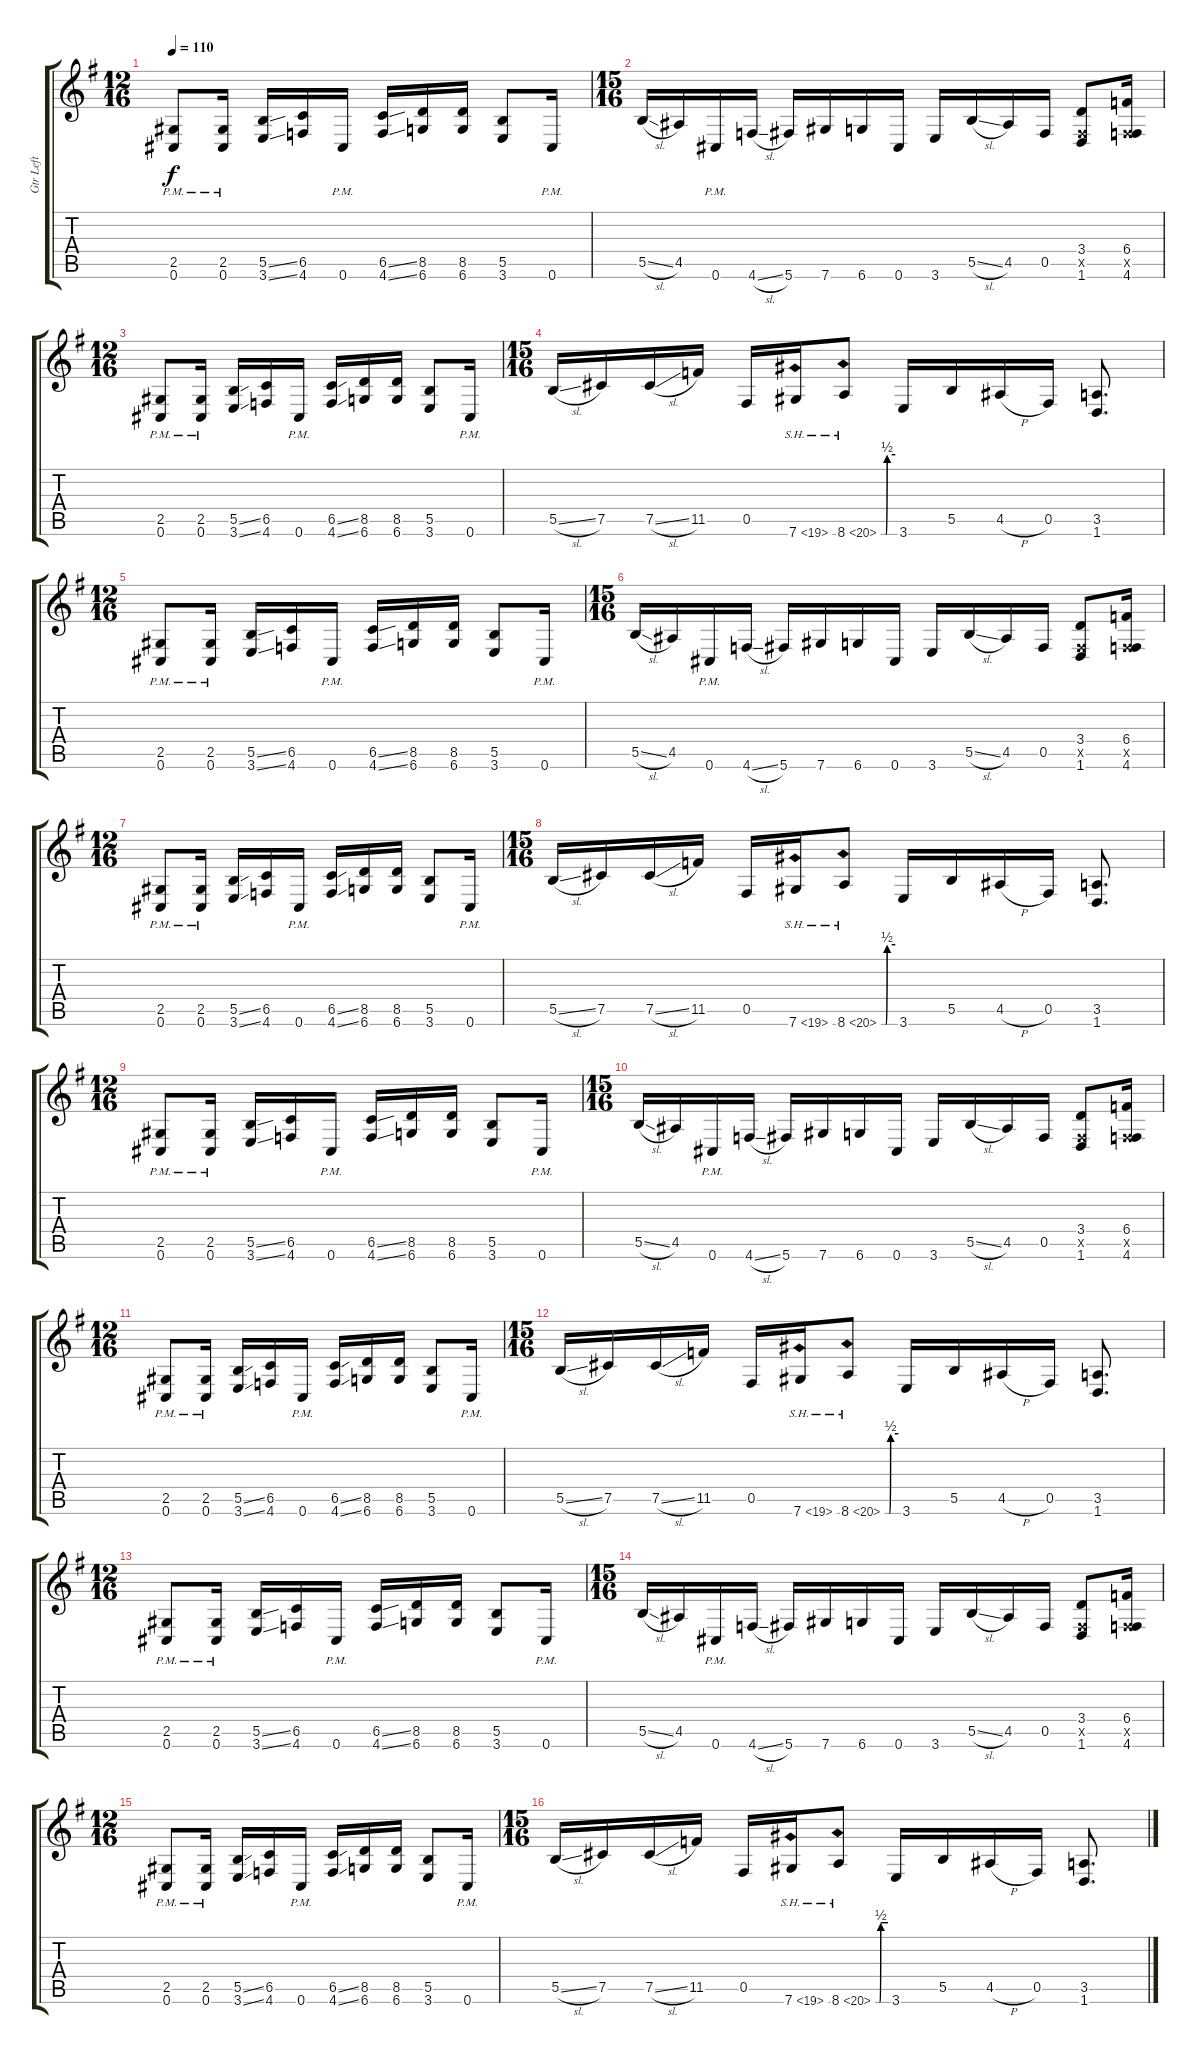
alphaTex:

\track ("Gtr Left" "Gtr Left") {instrument distortionguitar}
\staff {score tabs}
\tuning (Db4 Ab3 E3 B2 Gb2 Db2) {hide}
\ts (12 16)
\tempo 110
\clef g2
\ks eminor
(2.5{pm} 0.6{pm}).8{dy f} (2.5{pm} 0.6{pm}).16 (5.5{ss} 3.6{ss}).16 (6.5 4.6).16 0.6{pm}.16 (6.5{ss} 4.6{ss}).16 (8.5 6.6).16 (8.5 6.6).16 (5.5 3.6).8 0.6{pm}.16 |
\ts (15 16)
5.5{sl}.16 4.5.16 0.6{pm}.16 4.6{sl}.16 5.6.16 7.6.16 6.6.16 0.6.16 3.6.16 5.5{sl}.16 4.5.16 0.5.16 (3.4 0.5{x} 1.6).8 (6.4 0.5{x} 4.6).16 |
\ts (12 16)
(2.5{pm} 0.6{pm}).8 (2.5{pm} 0.6{pm}).16 (5.5{ss} 3.6{ss}).16 (6.5 4.6).16 0.6{pm}.16 (6.5{ss} 4.6{ss}).16 (8.5 6.6).16 (8.5 6.6).16 (5.5 3.6).8 0.6{pm}.16 |
\ts (15 16)
5.5{sl}.16 7.5.16 7.5{sl}.16 11.5.16 0.5.16 7.6{sh 12}.16 8.6{be (custom 0 0 19 0 25 2 60 2) sh 12}.8 3.6.16 5.5.16 4.5{h}.16 0.5.16 (3.5 1.6).8{d} |
\ts (12 16)
(2.5{pm} 0.6{pm}).8 (2.5{pm} 0.6{pm}).16 (5.5{ss} 3.6{ss}).16 (6.5 4.6).16 0.6{pm}.16 (6.5{ss} 4.6{ss}).16 (8.5 6.6).16 (8.5 6.6).16 (5.5 3.6).8 0.6{pm}.16 |
\ts (15 16)
5.5{sl}.16 4.5.16 0.6{pm}.16 4.6{sl}.16 5.6.16 7.6.16 6.6.16 0.6.16 3.6.16 5.5{sl}.16 4.5.16 0.5.16 (3.4 0.5{x} 1.6).8 (6.4 0.5{x} 4.6).16 |
\ts (12 16)
(2.5{pm} 0.6{pm}).8 (2.5{pm} 0.6{pm}).16 (5.5{ss} 3.6{ss}).16 (6.5 4.6).16 0.6{pm}.16 (6.5{ss} 4.6{ss}).16 (8.5 6.6).16 (8.5 6.6).16 (5.5 3.6).8 0.6{pm}.16 |
\ts (15 16)
5.5{sl}.16 7.5.16 7.5{sl}.16 11.5.16 0.5.16 7.6{sh 12}.16 8.6{be (custom 0 0 19 0 25 2 60 2) sh 12}.8 3.6.16 5.5.16 4.5{h}.16 0.5.16 (3.5 1.6).8{d} |
\ts (12 16)
(2.5{pm} 0.6{pm}).8 (2.5{pm} 0.6{pm}).16 (5.5{ss} 3.6{ss}).16 (6.5 4.6).16 0.6{pm}.16 (6.5{ss} 4.6{ss}).16 (8.5 6.6).16 (8.5 6.6).16 (5.5 3.6).8 0.6{pm}.16 |
\ts (15 16)
5.5{sl}.16 4.5.16 0.6{pm}.16 4.6{sl}.16 5.6.16 7.6.16 6.6.16 0.6.16 3.6.16 5.5{sl}.16 4.5.16 0.5.16 (3.4 0.5{x} 1.6).8 (6.4 0.5{x} 4.6).16 |
\ts (12 16)
(2.5{pm} 0.6{pm}).8 (2.5{pm} 0.6{pm}).16 (5.5{ss} 3.6{ss}).16 (6.5 4.6).16 0.6{pm}.16 (6.5{ss} 4.6{ss}).16 (8.5 6.6).16 (8.5 6.6).16 (5.5 3.6).8 0.6{pm}.16 |
\ts (15 16)
5.5{sl}.16 7.5.16 7.5{sl}.16 11.5.16 0.5.16 7.6{sh 12}.16 8.6{be (custom 0 0 19 0 25 2 60 2) sh 12}.8 3.6.16 5.5.16 4.5{h}.16 0.5.16 (3.5 1.6).8{d} |
\ts (12 16)
(2.5{pm} 0.6{pm}).8 (2.5{pm} 0.6{pm}).16 (5.5{ss} 3.6{ss}).16 (6.5 4.6).16 0.6{pm}.16 (6.5{ss} 4.6{ss}).16 (8.5 6.6).16 (8.5 6.6).16 (5.5 3.6).8 0.6{pm}.16 |
\ts (15 16)
5.5{sl}.16 4.5.16 0.6{pm}.16 4.6{sl}.16 5.6.16 7.6.16 6.6.16 0.6.16 3.6.16 5.5{sl}.16 4.5.16 0.5.16 (3.4 0.5{x} 1.6).8 (6.4 0.5{x} 4.6).16 |
\ts (12 16)
(2.5{pm} 0.6{pm}).8 (2.5{pm} 0.6{pm}).16 (5.5{ss} 3.6{ss}).16 (6.5 4.6).16 0.6{pm}.16 (6.5{ss} 4.6{ss}).16 (8.5 6.6).16 (8.5 6.6).16 (5.5 3.6).8 0.6{pm}.16 |
\ts (15 16)
5.5{sl}.16 7.5.16 7.5{sl}.16 11.5.16 0.5.16 7.6{sh 12}.16 8.6{be (custom 0 0 19 0 25 2 60 2) sh 12}.8 3.6.16 5.5.16 4.5{h}.16 0.5.16 (3.5 1.6).8{d}
